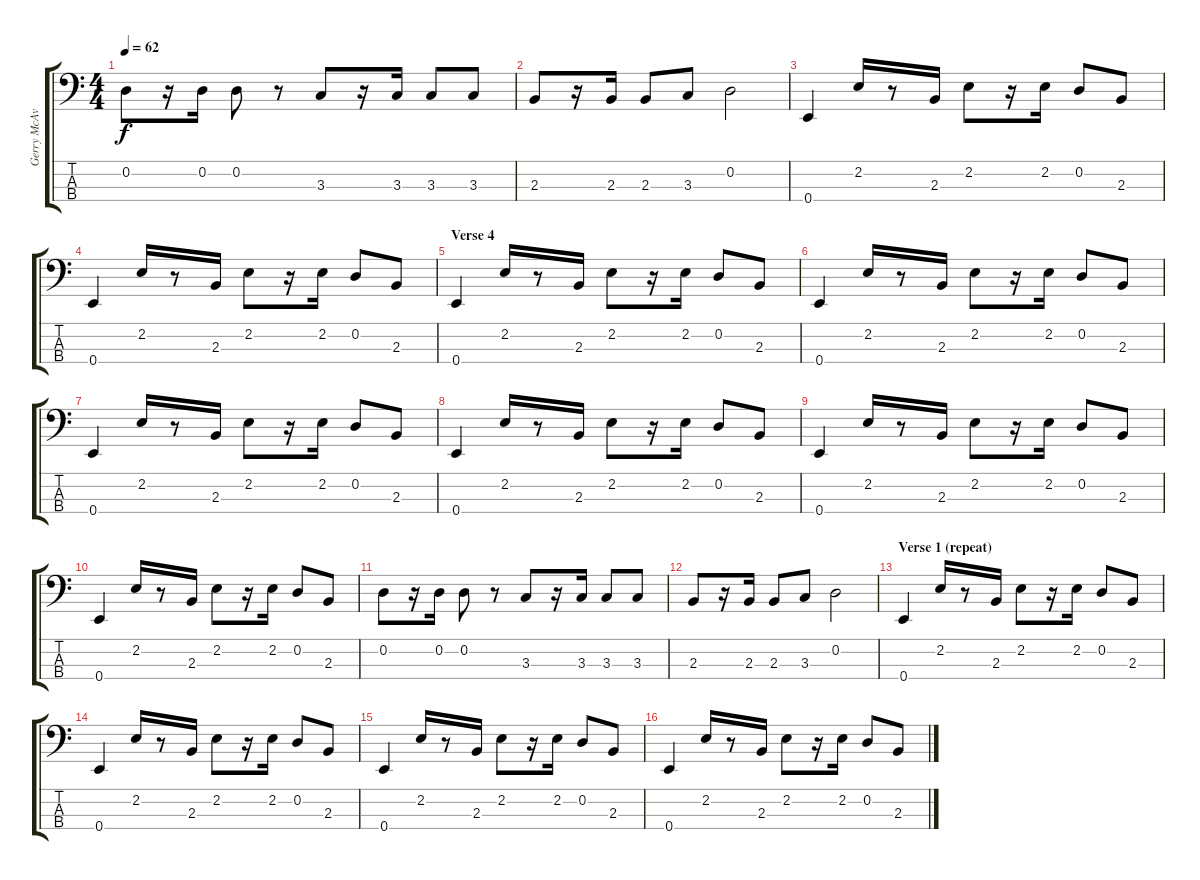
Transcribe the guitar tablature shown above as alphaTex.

\track ("Gerry McAvoy" "Gerry McAv") {instrument electricbassfinger}
\staff {score tabs}
\tuning (G2 D2 A1 E1) {hide}
\ts (4 4)
\tempo 62
\clef f4
\ks c
0.2.8{dy f} r.16 0.2.16 0.2.8 r.8 3.3.8 r.16 3.3.16 3.3.8 3.3.8 |
2.3.8 r.16 2.3.16 2.3.8 3.3.8 0.2.2 |
0.4.4 2.2.16 r.8 2.3.16 2.2.8 r.16 2.2.16 0.2.8 2.3.8 |
0.4.4 2.2.16 r.8 2.3.16 2.2.8 r.16 2.2.16 0.2.8 2.3.8 |
\section ("" "Verse 4")
0.4.4 2.2.16 r.8 2.3.16 2.2.8 r.16 2.2.16 0.2.8 2.3.8 |
0.4.4 2.2.16 r.8 2.3.16 2.2.8 r.16 2.2.16 0.2.8 2.3.8 |
0.4.4 2.2.16 r.8 2.3.16 2.2.8 r.16 2.2.16 0.2.8 2.3.8 |
0.4.4 2.2.16 r.8 2.3.16 2.2.8 r.16 2.2.16 0.2.8 2.3.8 |
0.4.4 2.2.16 r.8 2.3.16 2.2.8 r.16 2.2.16 0.2.8 2.3.8 |
0.4.4 2.2.16 r.8 2.3.16 2.2.8 r.16 2.2.16 0.2.8 2.3.8 |
0.2.8 r.16 0.2.16 0.2.8 r.8 3.3.8 r.16 3.3.16 3.3.8 3.3.8 |
2.3.8 r.16 2.3.16 2.3.8 3.3.8 0.2.2 |
\section ("" "Verse 1 (repeat)")
0.4.4 2.2.16 r.8 2.3.16 2.2.8 r.16 2.2.16 0.2.8 2.3.8 |
0.4.4 2.2.16 r.8 2.3.16 2.2.8 r.16 2.2.16 0.2.8 2.3.8 |
0.4.4 2.2.16 r.8 2.3.16 2.2.8 r.16 2.2.16 0.2.8 2.3.8 |
0.4.4 2.2.16 r.8 2.3.16 2.2.8 r.16 2.2.16 0.2.8 2.3.8
